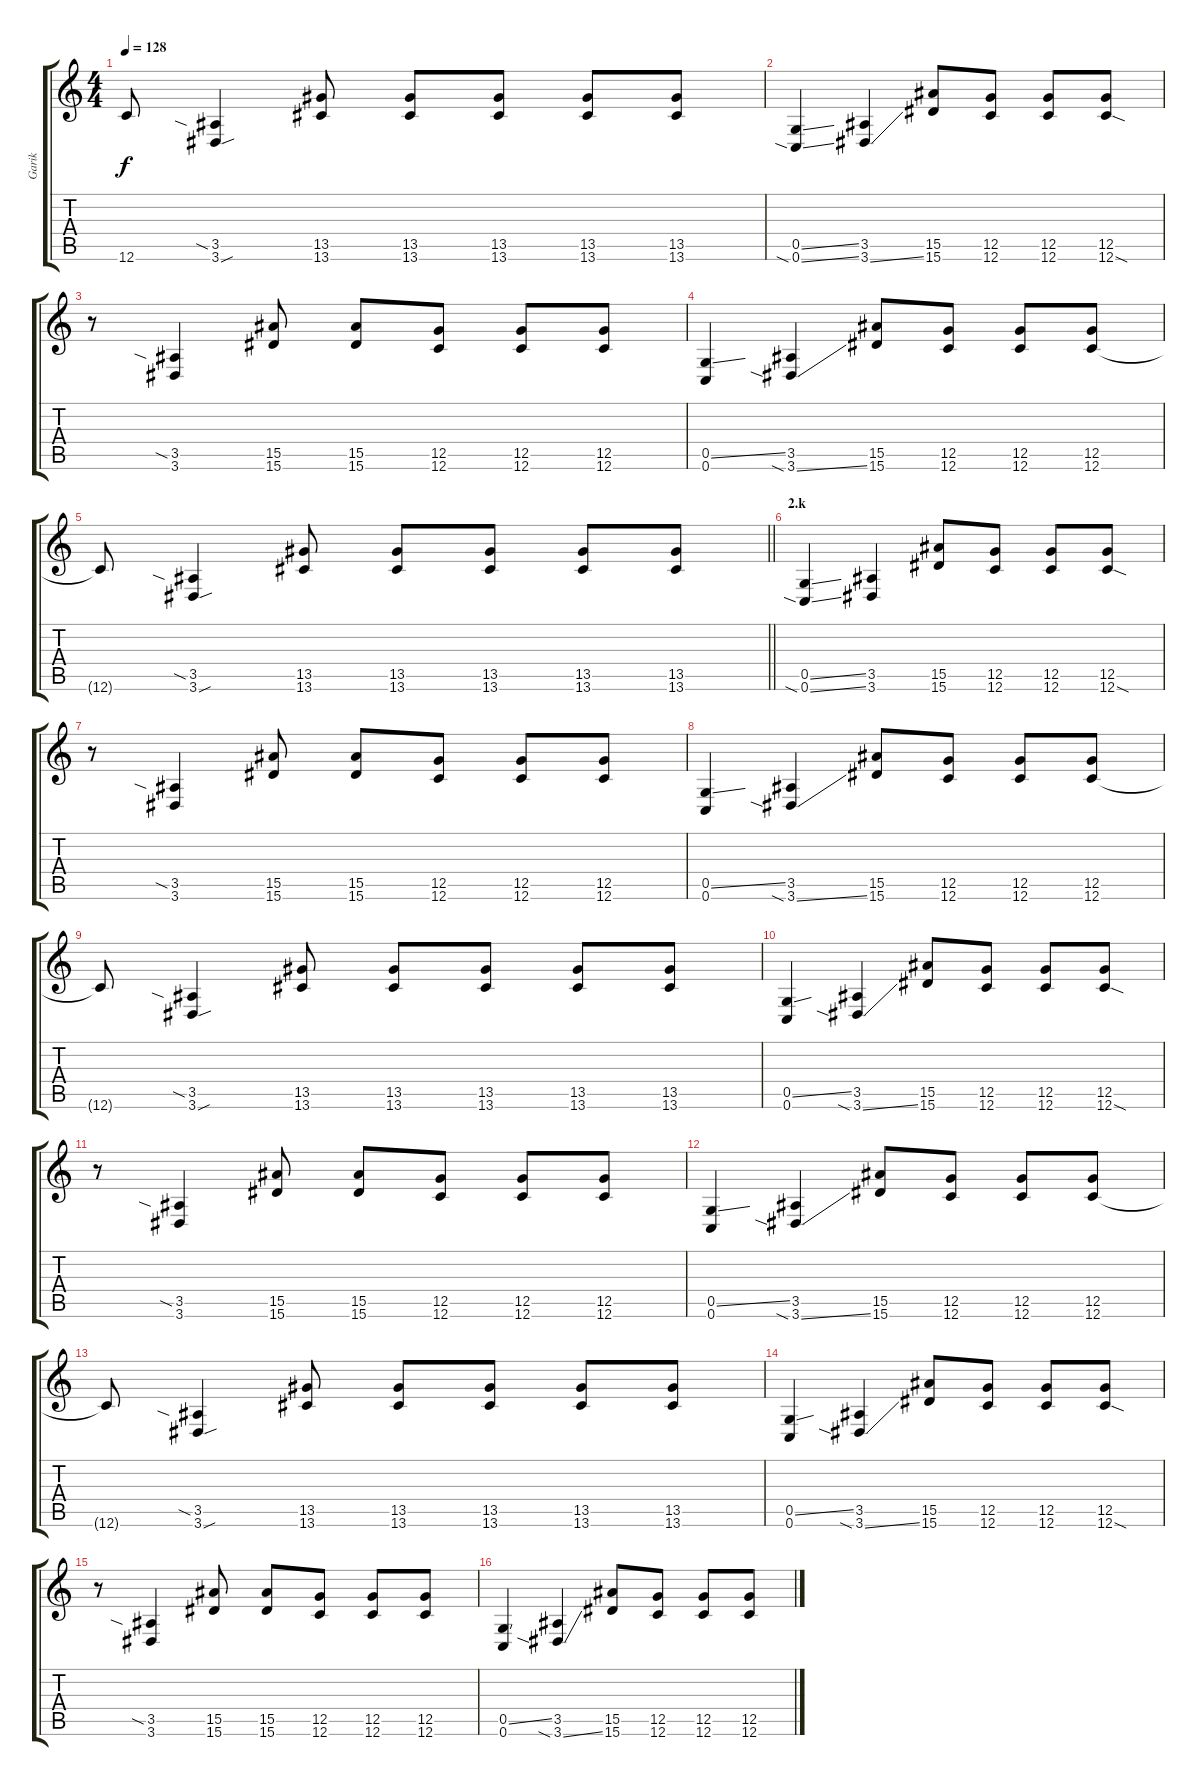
\track ("Garik" "Garik") {instrument acousticguitarsteel}
\staff {score tabs}
\tuning (D4 A3 F3 C3 G2 C2) {hide}
\ts (4 4)
\tempo 128
\clef g2
\ks c
12.6{t}.8{dy f} (3.5{sia} 3.6{sou}).4 (13.5 13.6).8 (13.5 13.6).8 (13.5 13.6).8 (13.5 13.6).8 (13.5 13.6).8 |
(0.5{ss} 0.6{sia ss}).4 (3.5 3.6{ss}).4 (15.5 15.6).8 (12.5 12.6).8 (12.5 12.6).8 (12.5 12.6{sod}).8 |
r.8 (3.5{sia} 3.6).4 (15.5 15.6).8 (15.5 15.6).8 (12.5 12.6).8 (12.5 12.6).8 (12.5 12.6).8 |
(0.5{ss} 0.6).4 (3.5 3.6{sia ss}).4 (15.5 15.6).8 (12.5 12.6).8 (12.5 12.6).8 (12.5 12.6).8 |
\barLineRight lightlight
12.6{t}.8 (3.5{sia} 3.6{sou}).4 (13.5 13.6).8 (13.5 13.6).8 (13.5 13.6).8 (13.5 13.6).8 (13.5 13.6).8 |
\section ("" "2.k")
(0.5{ss} 0.6{sia ss}).4 (3.5 3.6).4 (15.5 15.6).8 (12.5 12.6).8 (12.5 12.6).8 (12.5 12.6{sod}).8 |
r.8 (3.5{sia} 3.6).4 (15.5 15.6).8 (15.5 15.6).8 (12.5 12.6).8 (12.5 12.6).8 (12.5 12.6).8 |
(0.5{ss} 0.6).4 (3.5 3.6{sia ss}).4 (15.5 15.6).8 (12.5 12.6).8 (12.5 12.6).8 (12.5 12.6).8 |
12.6{t}.8 (3.5{sia} 3.6{sou}).4 (13.5 13.6).8 (13.5 13.6).8 (13.5 13.6).8 (13.5 13.6).8 (13.5 13.6).8 |
(0.5{ss} 0.6).4 (3.5 3.6{sia ss}).4 (15.5 15.6).8 (12.5 12.6).8 (12.5 12.6).8 (12.5 12.6{sod}).8 |
r.8 (3.5{sia} 3.6).4 (15.5 15.6).8 (15.5 15.6).8 (12.5 12.6).8 (12.5 12.6).8 (12.5 12.6).8 |
(0.5{ss} 0.6).4 (3.5 3.6{sia ss}).4 (15.5 15.6).8 (12.5 12.6).8 (12.5 12.6).8 (12.5 12.6).8 |
12.6{t}.8 (3.5{sia} 3.6{sou}).4 (13.5 13.6).8 (13.5 13.6).8 (13.5 13.6).8 (13.5 13.6).8 (13.5 13.6).8 |
(0.5{ss} 0.6).4 (3.5 3.6{sia ss}).4 (15.5 15.6).8 (12.5 12.6).8 (12.5 12.6).8 (12.5 12.6{sod}).8 |
r.8 (3.5{sia} 3.6).4 (15.5 15.6).8 (15.5 15.6).8 (12.5 12.6).8 (12.5 12.6).8 (12.5 12.6).8 |
(0.5{ss} 0.6).4 (3.5 3.6{sia ss}).4 (15.5 15.6).8 (12.5 12.6).8 (12.5 12.6).8 (12.5 12.6).8
